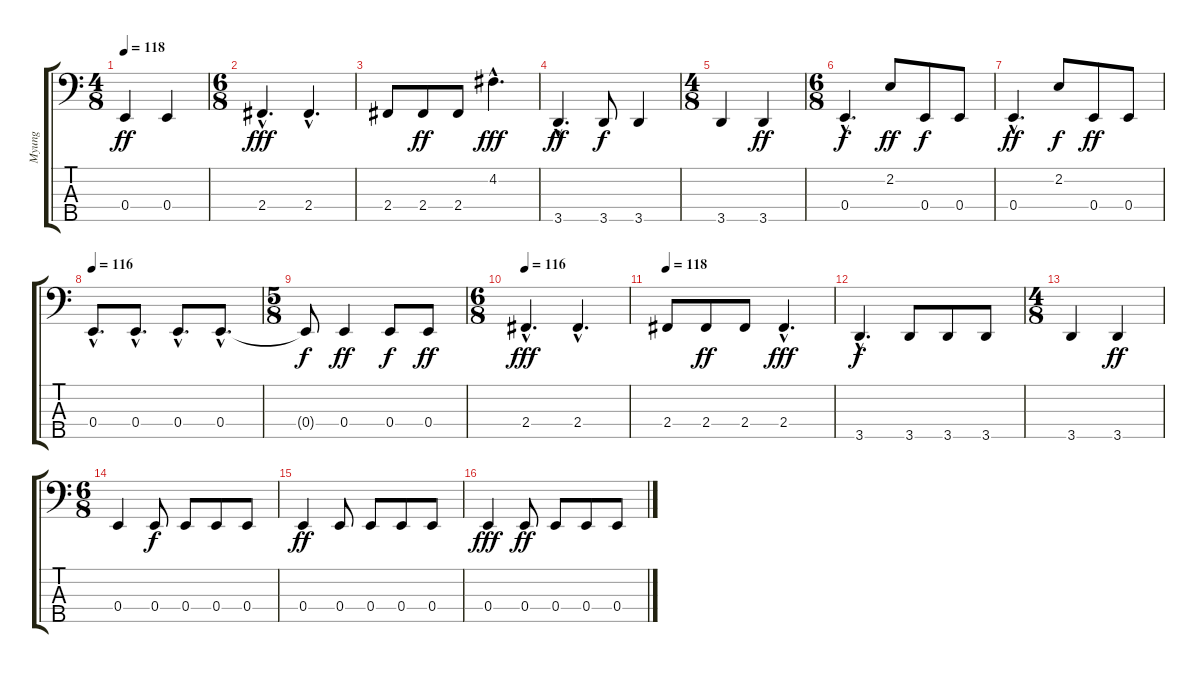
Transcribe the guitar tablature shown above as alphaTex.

\track ("Myung" "Myung") {instrument electricbassfinger}
\staff {score tabs}
\tuning (G2 D2 A1 E1 B0) {hide}
\ts (4 8)
\tempo 118
\clef f4
\ks c
0.4.4{dy ff} 0.4.4 |
\ts (6 8)
2.4{hac}.4{d dy fff} 2.4{hac}.4{d} |
2.4.8 2.4.8{dy ff} 2.4.8 4.2{hac}.4{d dy fff} |
3.5{hac}.4{d dy ff} 3.5.8{dy f} 3.5.4 |
\ts (4 8)
3.5.4 3.5.4{dy ff} |
\ts (6 8)
0.4{hac}.4{d dy f} 2.2.8{dy ff} 0.4.8{dy f} 0.4.8 |
0.4{hac}.4{d dy ff} 2.2.8{dy f} 0.4.8{dy ff} 0.4.8 |
\tempo 116
0.4{hac}.8{d} 0.4{hac}.8{d} 0.4{hac}.8{d} 0.4{hac}.8{d} |
\ts (5 8)
0.4{t}.8{dy f} 0.4.4{dy ff} 0.4.8{dy f} 0.4.8{dy ff} |
\ts (6 8)
\tempo 116
2.4{hac}.4{d dy fff} 2.4{hac}.4{d} |
\tempo 118
2.4.8 2.4.8{dy ff} 2.4.8 2.4{hac}.4{d dy fff} |
3.5{hac}.4{d dy f} 3.5.8 3.5.8 3.5.8 |
\ts (4 8)
3.5.4 3.5.4{dy ff} |
\ts (6 8)
0.4.4 0.4.8{dy f} 0.4.8 0.4.8 0.4.8 |
0.4.4{dy ff} 0.4.8 0.4.8 0.4.8 0.4.8 |
0.4.4{dy fff} 0.4.8{dy ff} 0.4.8 0.4.8 0.4.8
